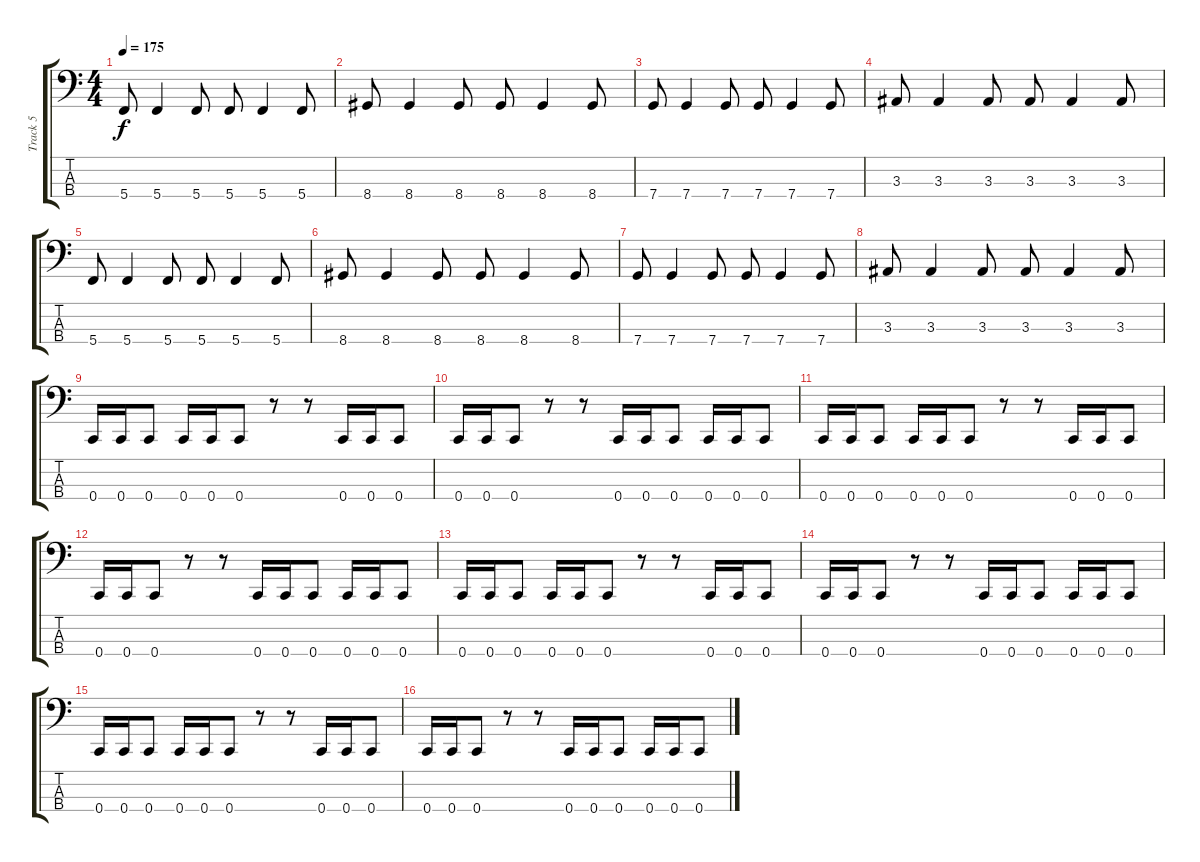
\track ("Track 5" "Track 5") {instrument electricbasspick}
\staff {score tabs}
\tuning (F2 C2 G1 C1) {hide}
\ts (4 4)
\tempo 175
\clef f4
\ks c
5.4.8{dy f} 5.4.4 5.4.8 5.4.8 5.4.4 5.4.8 |
8.4.8 8.4.4 8.4.8 8.4.8 8.4.4 8.4.8 |
7.4.8 7.4.4 7.4.8 7.4.8 7.4.4 7.4.8 |
3.3.8 3.3.4 3.3.8 3.3.8 3.3.4 3.3.8 |
5.4.8 5.4.4 5.4.8 5.4.8 5.4.4 5.4.8 |
8.4.8 8.4.4 8.4.8 8.4.8 8.4.4 8.4.8 |
7.4.8 7.4.4 7.4.8 7.4.8 7.4.4 7.4.8 |
3.3.8 3.3.4 3.3.8 3.3.8 3.3.4 3.3.8 |
0.4.16 0.4.16 0.4.8 0.4.16 0.4.16 0.4.8 r.8 r.8 0.4.16 0.4.16 0.4.8 |
0.4.16 0.4.16 0.4.8 r.8 r.8 0.4.16 0.4.16 0.4.8 0.4.16 0.4.16 0.4.8 |
0.4.16 0.4.16 0.4.8 0.4.16 0.4.16 0.4.8 r.8 r.8 0.4.16 0.4.16 0.4.8 |
0.4.16 0.4.16 0.4.8 r.8 r.8 0.4.16 0.4.16 0.4.8 0.4.16 0.4.16 0.4.8 |
0.4.16 0.4.16 0.4.8 0.4.16 0.4.16 0.4.8 r.8 r.8 0.4.16 0.4.16 0.4.8 |
0.4.16 0.4.16 0.4.8 r.8 r.8 0.4.16 0.4.16 0.4.8 0.4.16 0.4.16 0.4.8 |
0.4.16 0.4.16 0.4.8 0.4.16 0.4.16 0.4.8 r.8 r.8 0.4.16 0.4.16 0.4.8 |
0.4.16 0.4.16 0.4.8 r.8 r.8 0.4.16 0.4.16 0.4.8 0.4.16 0.4.16 0.4.8
